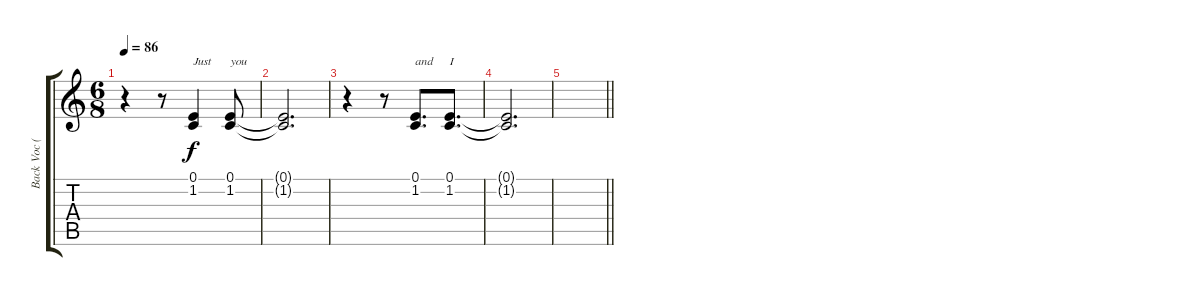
\track ("Back Voc (S. Lee, L. Flynn Bolye)" "Back Voc (") {instrument synthstrings2}
\staff {score tabs}
\tuning (E4 B3 G3 D3 A2 E2) {hide}
\ts (6 8)
\tempo 86
\clef g2
\ks c
r.4{dy f} r.8 (0.1 1.2).4{txt "Just"} (0.1 1.2).8{txt "you"} |
(0.1{t} 1.2{t}).2{d} |
r.4 r.8 (0.1 1.2).8{d txt "and"} (0.1 1.2).8{d txt "I"} |
(0.1{t} 1.2{t}).2{d} |
\barLineRight lightlight
